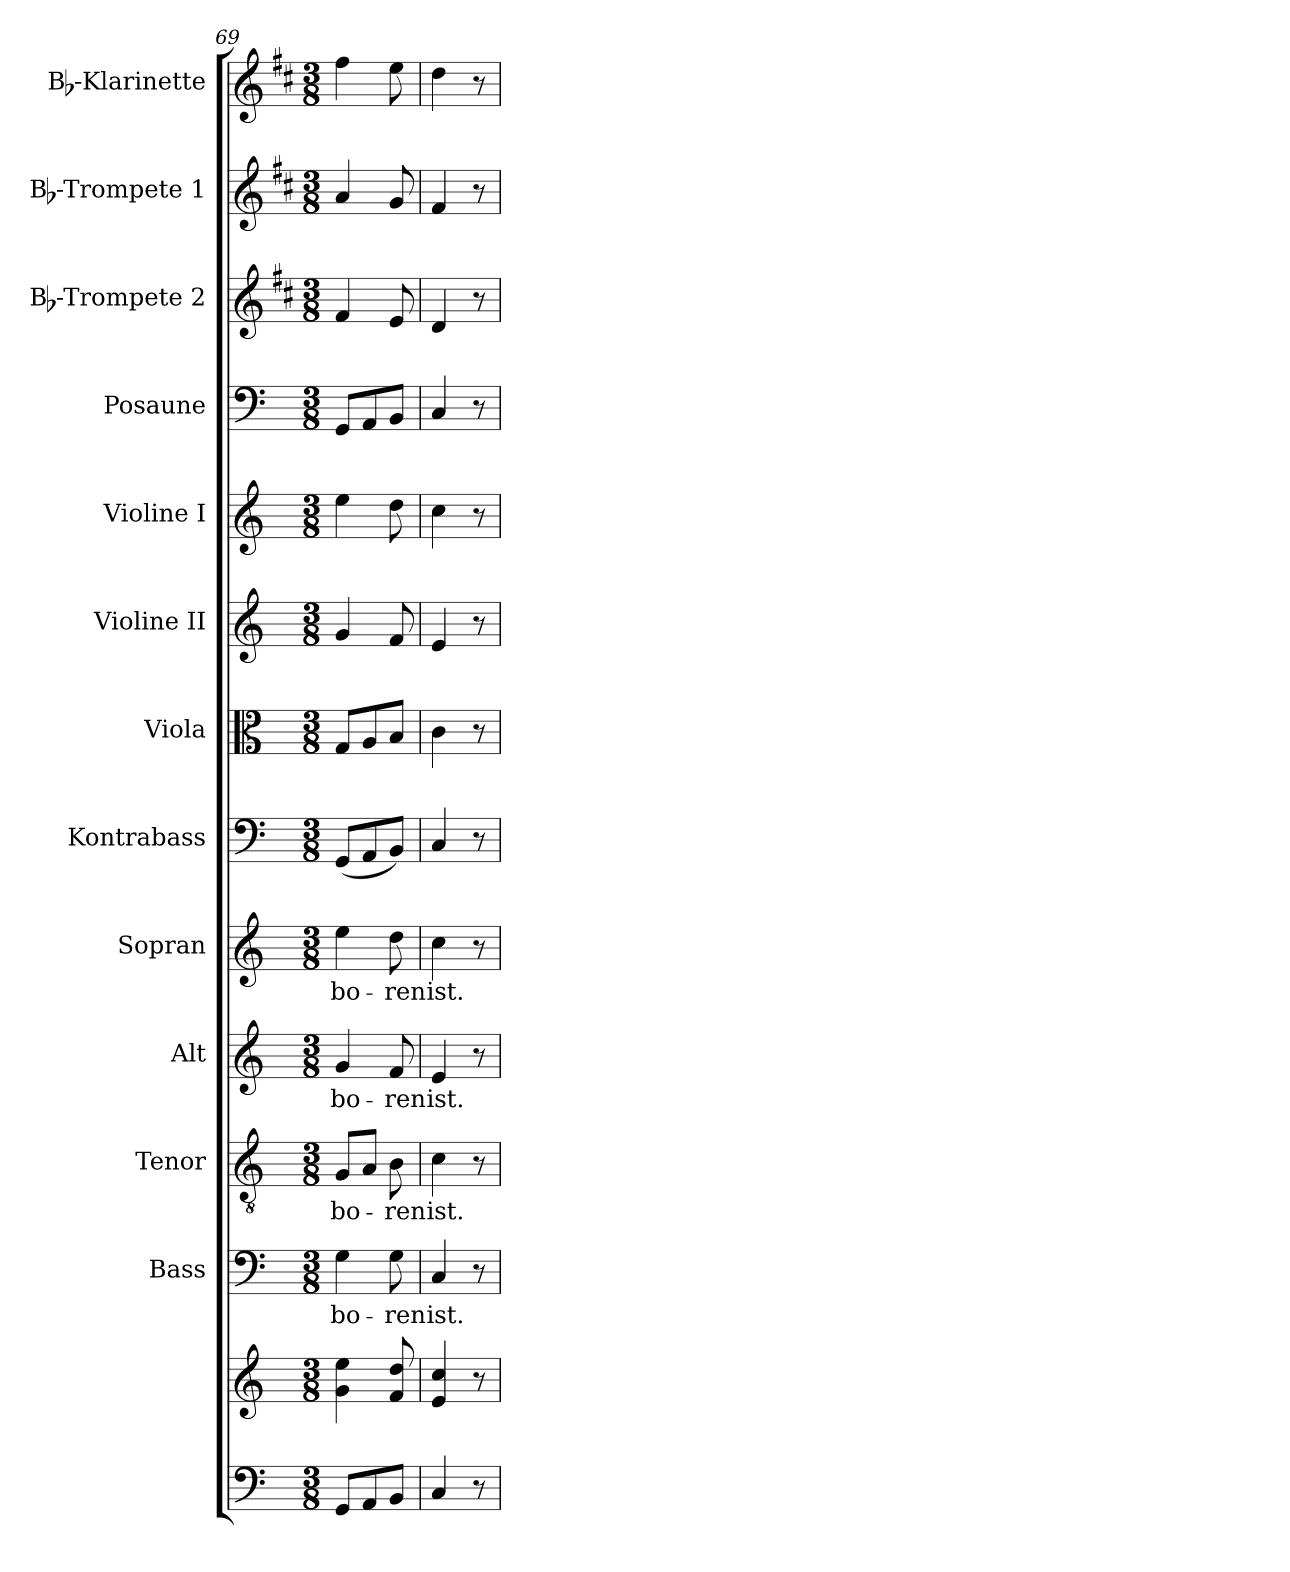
**kern	**kern	**kern	**text	**kern	**text	**kern	**text	**kern	**text	**kern	**kern	**kern	**kern	**kern	**kern	**kern	**kern
*part13	*part13	*part12	*part12	*part11	*part11	*part10	*part10	*part9	*part9	*part8	*part7	*part6	*part5	*part4	*part3	*part2	*part1
*staff14	*staff13	*staff12	*staff12	*staff11	*staff11	*staff10	*staff10	*staff9	*staff9	*staff8	*staff7	*staff6	*staff5	*staff4	*staff3	*staff2	*staff1
*	*	*I"Bass	*	*I"Tenor	*	*I"Alt	*	*I"Sopran	*	*I"Kontrabass	*I"Viola	*I"Violine II	*I"Violine I	*I"Posaune	*I"Bb-Trompete 2	*I"Bb-Trompete 1	*I"Bb-Klarinette
*	*	*I'B.	*	*I'T.	*	*I'A.	*	*I'S.	*	*I'Kb.	*I'Vla.	*I'Vl. II	*I'Vl. I	*I'Pos.	*I'Bb Trp. 2	*I'Bb Trp. 1	*I'Bb Kl.
*clefF4	*clefG2	*clefF4	*	*clefGv2	*	*clefG2	*	*clefG2	*	*clefF4	*clefC3	*clefG2	*clefG2	*clefF4	*clefG2	*clefG2	*clefG2
*	*	*	*	*	*	*	*	*	*	*ITrd7c12	*	*	*	*	*ITrd1c2	*ITrd1c2	*ITrd1c2
*k[]	*k[]	*k[]	*	*k[]	*	*k[]	*	*k[]	*	*k[]	*k[]	*k[]	*k[]	*k[]	*k[]	*k[]	*k[]
*C:	*C:	*C:	*	*C:	*	*C:	*	*C:	*	*C:	*C:	*C:	*C:	*C:	*C:	*C:	*C:
*M3/8	*M3/8	*M3/8	*	*M3/8	*	*M3/8	*	*M3/8	*	*M3/8	*M3/8	*M3/8	*M3/8	*M3/8	*M3/8	*M3/8	*M3/8
=69	=69	=69	=69	=69	=69	=69	=69	=69	=69	=69	=69	=69	=69	=69	=69	=69	=69
!	!	!	!LO:LY:b	!	!LO:LY:b	!	!LO:LY:b	!	!LO:LY:b	!	!	!	!	!	!	!	!
8GG/L	4g\ 4ee\	4G\	-bo-	8G/L	-bo-	4g/	-bo-	4ee\	-bo-	(<8GGG/L	8G/L	4g/	4ee\	8GG/L	4e/	4g/	4ee\
8AA/	.	.	.	8A/J	.	.	.	.	.	8AAA/	8A/	.	.	8AA/	.	.	.
!	!	!	!LO:LY:b	!	!LO:LY:b	!	!LO:LY:b	!	!LO:LY:b	!	!	!	!	!	!	!	!
8BB/J	8f/ 8dd/	8G\	-ren	8B\	-ren	8f/	-ren	8dd\	-ren	8BBB/J)	8B/J	8f/	8dd\	8BB/J	8d/	8f/	8dd\
=70	=70	=70	=70	=70	=70	=70	=70	=70	=70	=70	=70	=70	=70	=70	=70	=70	=70
!	!	!	!LO:LY:b	!	!LO:LY:b	!	!LO:LY:b	!	!LO:LY:b	!	!	!	!	!	!	!	!
4C/	4e/ 4cc/	4C/	ist.	4c\	ist.	4e/	ist.	4cc\	ist.	4CC/	4c\	4e/	4cc\	4C/	4c/	4e/	4cc\
8r	8r	8r	.	8r	.	8r	.	8r	.	8r	8r	8r	8r	8r	8r	8r	8r
=	=	=	=	=	=	=	=	=	=	=	=	=	=	=	=	=	=
*-	*-	*-	*-	*-	*-	*-	*-	*-	*-	*-	*-	*-	*-	*-	*-	*-	*-
